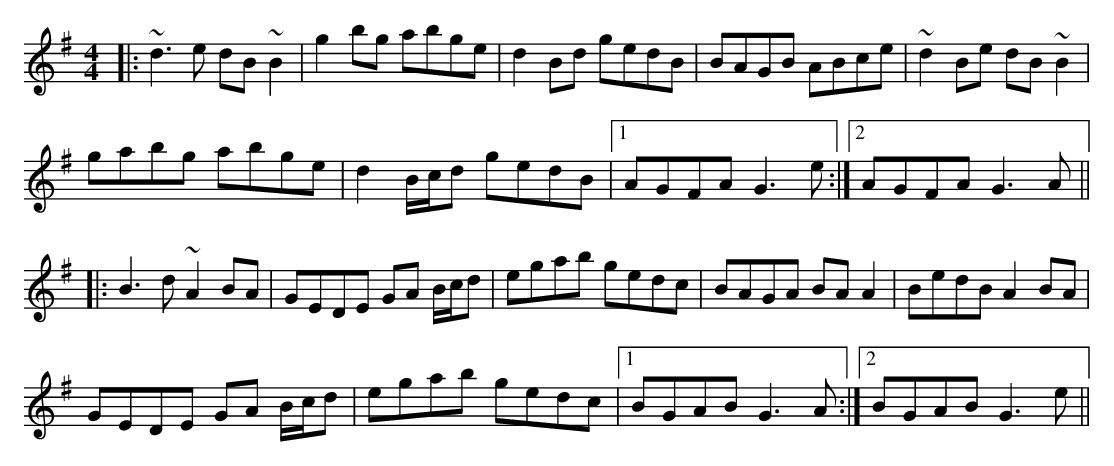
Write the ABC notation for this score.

X:1
M:4/4
K:G
|:~d3e dB ~B2|g2bg abge|d2 Bd gedB|BAGB ABce|~d2Be dB ~B2|
gabg abge|d2 B/c/d gedB|1 AGFA G3 e:|2 AGFA G3 A||
|:B3 d ~A2 BA|GEDE GA B/c/d|egab gedc|BAGA BAA2|BedB A2BA|
GEDE GA B/c/d|egab gedc|1 BGAB G3 A:|2 BGAB G3 e||
